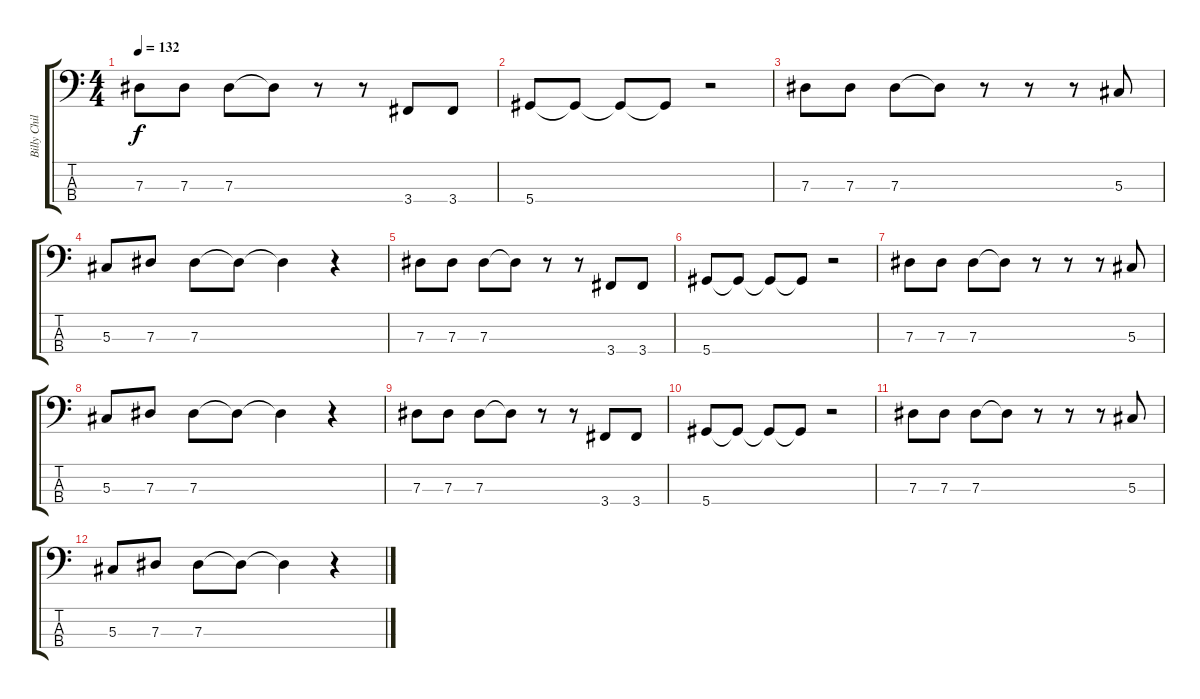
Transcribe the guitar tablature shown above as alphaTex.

\track ("Billy Childs" "Billy Chil") {instrument electricbasspick}
\staff {score tabs}
\tuning (Gb2 Db2 Ab1 Eb1) {hide}
\ts (4 4)
\tempo 132
\clef f4
\ks c
7.3.8{dy f} 7.3.8 7.3.8 7.3{t}.8 r.8 r.8 3.4.8 3.4.8 |
5.4.8 5.4{t}.8 5.4{t}.8 5.4{t}.8 r.2 |
7.3.8 7.3.8 7.3.8 7.3{t}.8 r.8 r.8 r.8 5.3.8 |
5.3.8 7.3.8 7.3.8 7.3{t}.8 7.3{t}.4 r.4 |
7.3.8 7.3.8 7.3.8 7.3{t}.8 r.8 r.8 3.4.8 3.4.8 |
5.4.8 5.4{t}.8 5.4{t}.8 5.4{t}.8 r.2 |
7.3.8 7.3.8 7.3.8 7.3{t}.8 r.8 r.8 r.8 5.3.8 |
5.3.8 7.3.8 7.3.8 7.3{t}.8 7.3{t}.4 r.4 |
7.3.8 7.3.8 7.3.8 7.3{t}.8 r.8 r.8 3.4.8 3.4.8 |
5.4.8 5.4{t}.8 5.4{t}.8 5.4{t}.8 r.2 |
7.3.8 7.3.8 7.3.8 7.3{t}.8 r.8 r.8 r.8 5.3.8 |
5.3.8 7.3.8 7.3.8 7.3{t}.8 7.3{t}.4 r.4
